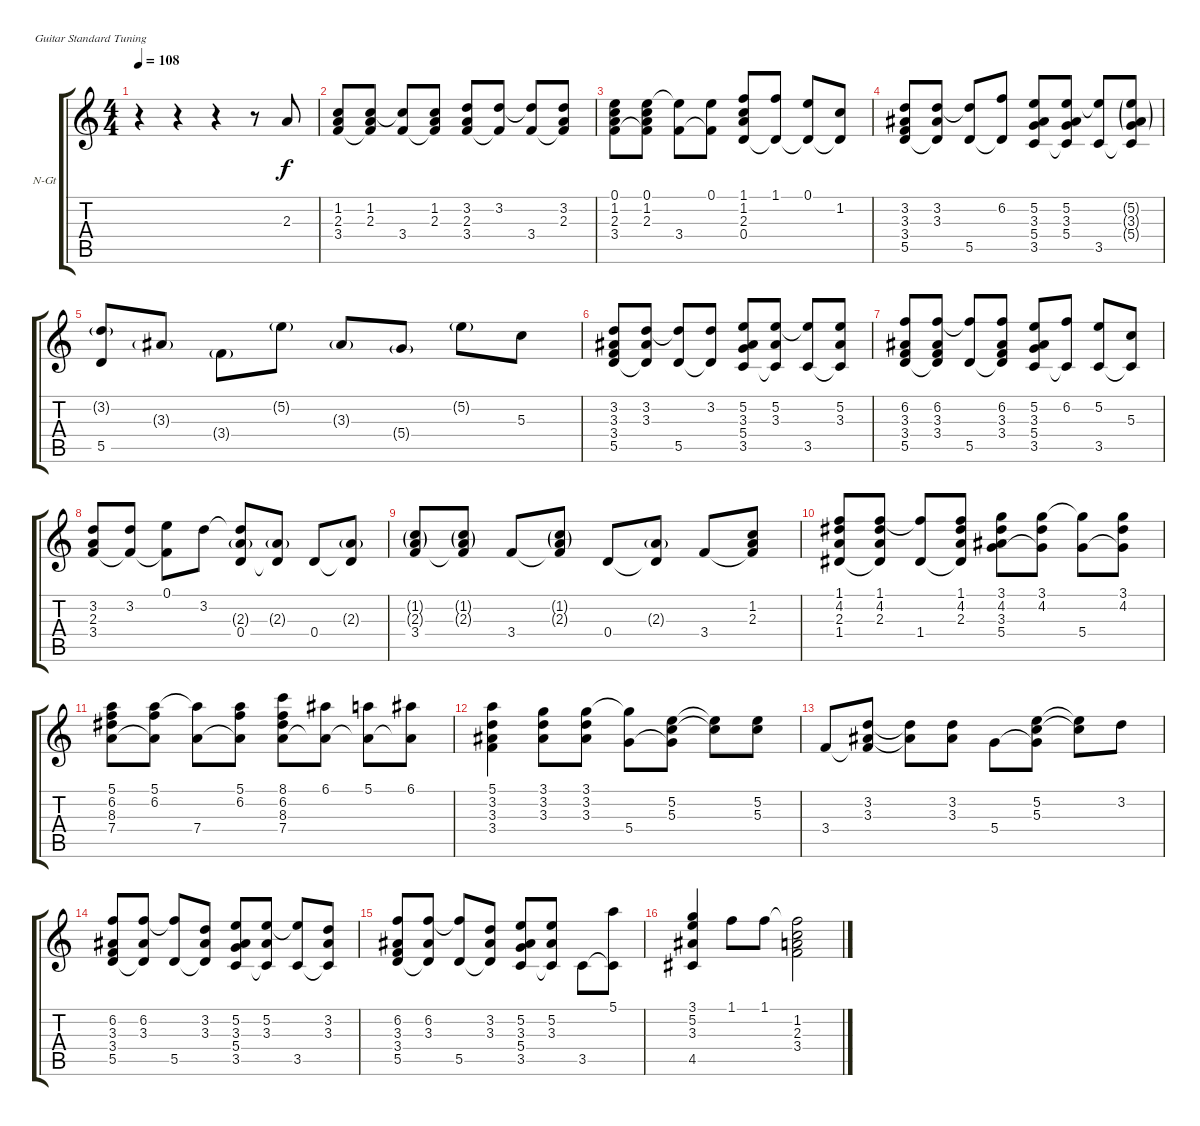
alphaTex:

\bracketExtendMode groupsimilarinstruments
\firstSystemTrackNameOrientation horizontal
\otherSystemsTrackNameOrientation horizontal
\track ("guitare" "N-Gt") {instrument acousticguitarnylon}
\staff {score tabs}
\tuning (E4 B3 G3 D3 A2 E2)
\ts (4 4)
\tempo 108
\clef g2
\ks c
r.4{dy f instrument acousticguitarnylon} r.4 r.4 r.8 2.3.8 |
(1.2 2.3 3.4).8 (1.2 2.3 3.4{t}).8 (1.2{t} 3.4).8 (1.2 2.3 3.4{t}).8 (3.2 2.3 3.4).8 (3.2 3.4{t}).8 (3.2{t} 3.4).8 (3.2 2.3 3.4{t}).8 |
(0.1 1.2 2.3 3.4).8 (0.1 1.2 2.3 3.4{t}).8 (0.1{t} 3.4).8 (0.1 3.4{t}).8 (1.1 1.2 2.3 0.4).8 (1.1 0.4{t}).8 (0.1 0.4{t}).8 (1.2 0.4{t}).8 |
(3.2 3.3 3.4 5.5).8 (3.2 3.3 5.5{t}).8 (3.2{t} 5.5).8 (6.2 5.5{t}).8 (5.2 3.3 5.4 3.5).8 (5.2 3.3 5.4 3.5{t}).8 (5.2{t} 3.5).8 (5.2{g} 3.3{g} 5.4{g} 3.5{t}).8 |
(3.2{g} 5.5).8 3.3{g}.8 3.4{g}.8 5.2{g}.8 3.3{g}.8 5.4{g}.8 5.2{g}.8 5.3.8 |
(3.2 3.3 3.4 5.5).8 (3.2 3.3 5.5{t}).8 (3.2{t} 5.5).8 (3.2 5.5{t}).8 (5.2 3.3 5.4 3.5).8 (5.2 3.3 3.5{t}).8 (5.2{t} 3.5).8 (5.2 3.3 3.5{t}).8 |
(6.2 3.3 3.4 5.5).8 (6.2 3.3 3.4 5.5{t}).8 (6.2{t} 5.5).8 (6.2 3.3 3.4 5.5{t}).8 (5.2 3.3 5.4 3.5).8 (6.2 3.5{t}).8 (5.2 3.5).8 (5.3 3.5{t}).8 |
(3.2 2.3 3.4).8 (3.2 3.4{t}).8 (0.1 3.4{t}).8 3.2.8 (3.2{t} 2.3{g} 0.4).8 (2.3{g} 0.4{t}).8 0.4.8 (2.3{g} 0.4{t}).8 |
(1.2{g} 2.3{g} 3.4).8 (1.2{g} 2.3{g} 3.4{t}).8 3.4.8 (1.2{g} 2.3{g} 3.4{t}).8 0.4.8 (2.3{g} 0.4{t}).8 3.4.8 (1.2 2.3 3.4{t}).8 |
(1.1 4.2 2.3 1.4).8 (1.1 4.2 2.3 1.4{t}).8 (1.1{t} 1.4).8 (1.1 4.2 2.3 1.4{t}).8 (3.1 4.2 3.3 5.4).8 (3.1 4.2 5.4{t}).8 (3.1{t} 5.4).8 (3.1 4.2 5.4{t}).8 |
(5.1 6.2 8.3 7.4).8 (5.1 6.2 7.4{t}).8 (5.1{t} 7.4).8 (5.1 6.2 7.4{t}).8 (8.1 6.2 8.3 7.4).8 (6.1 7.4{t}).8 (5.1 7.4{t}).8 (6.1 7.4{t}).8 |
(5.1 3.2 3.3 3.4).4 (3.1 3.2 3.3).8 (3.1 3.2 3.3).8 (3.1{t} 5.4).8 (5.2 5.3 5.4{t}).8 (5.2{t} 5.3{t}).8 (5.2 5.3).8 |
3.4.8 (3.2 3.3 3.4{t}).8 (3.2{t} 3.3{t}).8 (3.2 3.3).8 5.4.8 (5.2 5.3 5.4{t}).8 (5.2{t} 5.3{t}).8 3.2.8 |
(6.2 3.3 3.4 5.5).8 (6.2 3.3 5.5{t}).8 (6.2{t} 5.5).8 (3.2 3.3 5.5{t}).8 (5.2 3.3 5.4 3.5).8 (5.2 3.3 3.5{t}).8 (5.2{t} 3.5).8 (3.2 3.3 3.5{t}).8 |
(6.2 3.3 3.4 5.5).8 (6.2 3.3 5.5{t}).8 (6.2{t} 5.5).8 (3.2 3.3 5.5{t}).8 (5.2 3.3 5.4 3.5).8 (5.2 3.3 3.5{t}).8 3.5.8 (5.1 3.5{t}).8 |
(3.1 5.2 3.3 4.5).4 1.1.8 1.1.8 (1.1{t} 1.2 2.3 3.4).2
